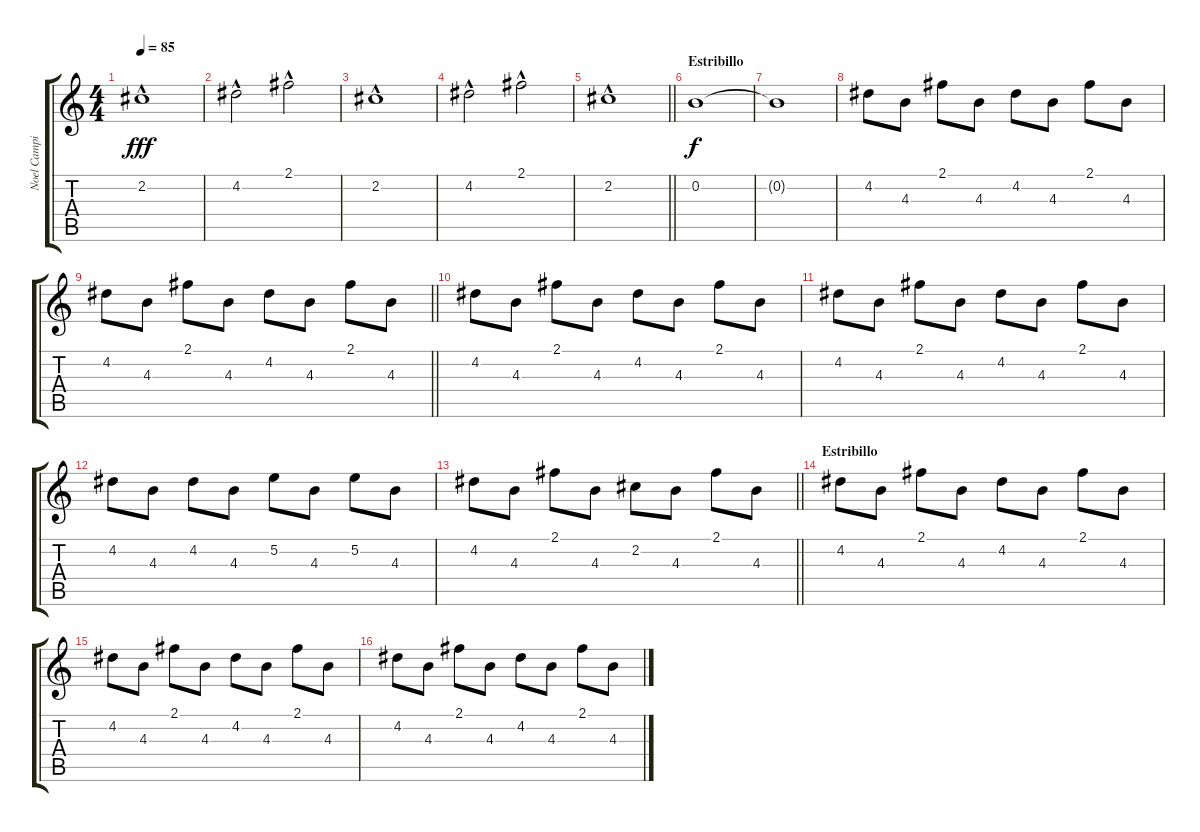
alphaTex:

\track ("Noel Campillo 2ª Guitarra" "Noel Campi") {instrument electricguitarclean}
\staff {score tabs}
\tuning (E4 B3 G3 D3 A2 E2) {hide}
\ts (4 4)
\tempo 85
\clef g2
\ks c
2.2{hac}.1{dy fff} |
4.2{hac}.2 2.1{hac}.2 |
2.2{hac}.1 |
4.2{hac}.2 2.1{hac}.2 |
\barLineRight lightlight
2.2{hac}.1 |
\section ("" "Estribillo")
0.2.1{dy f} |
0.2{t}.1 |
4.2.8 4.3.8 2.1.8 4.3.8 4.2.8 4.3.8 2.1.8 4.3.8 |
\barLineRight lightlight
4.2.8 4.3.8 2.1.8 4.3.8 4.2.8 4.3.8 2.1.8 4.3.8 |
4.2.8 4.3.8 2.1.8 4.3.8 4.2.8 4.3.8 2.1.8 4.3.8 |
4.2.8 4.3.8 2.1.8 4.3.8 4.2.8 4.3.8 2.1.8 4.3.8 |
4.2.8 4.3.8 4.2.8 4.3.8 5.2.8 4.3.8 5.2.8 4.3.8 |
\barLineRight lightlight
4.2.8 4.3.8 2.1.8 4.3.8 2.2.8 4.3.8 2.1.8 4.3.8 |
\section ("" "Estribillo")
4.2.8 4.3.8 2.1.8 4.3.8 4.2.8 4.3.8 2.1.8 4.3.8 |
4.2.8 4.3.8 2.1.8 4.3.8 4.2.8 4.3.8 2.1.8 4.3.8 |
4.2.8 4.3.8 2.1.8 4.3.8 4.2.8 4.3.8 2.1.8 4.3.8
